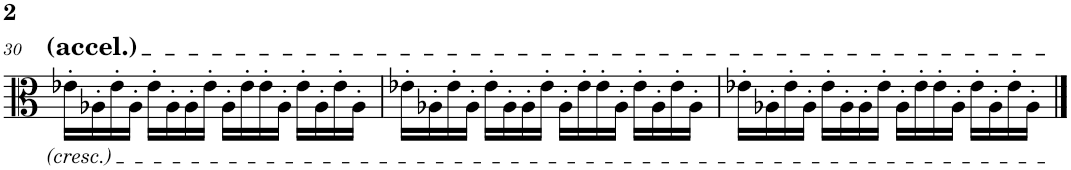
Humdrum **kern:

**kern
*part1
*staff1
*I"Viola
*I'Vla.
!!LO:PB:g=z
*clefC3
*k[]
*M4/4
=30
16e-X'\LL
16A-X'\
16e-'\
16A-'\JJ
16e-'\LL
16A-'\
16A-'\
16e-'\JJ
16A-'\LL
16e-'\
16e-'\
16A-'\JJ
16e-'\LL
16A-'\
16e-'\
16A-'\JJ
=31
16e-X'\LL
16A-X'\
16e-'\
16A-'\JJ
16e-'\LL
16A-'\
16A-'\
16e-'\JJ
16A-'\LL
16e-'\
16e-'\
16A-'\JJ
16e-'\LL
16A-'\
16e-'\
16A-'\JJ
=32
16e-X'\LL
16A-X'\
16e-'\
16A-'\JJ
16e-'\LL
16A-'\
16A-'\
16e-'\JJ
16A-'\LL
16e-'\
16e-'\
16A-'\JJ
16e-'\LL
16A-'\
16e-'\
16A-'\JJ
==
*-
